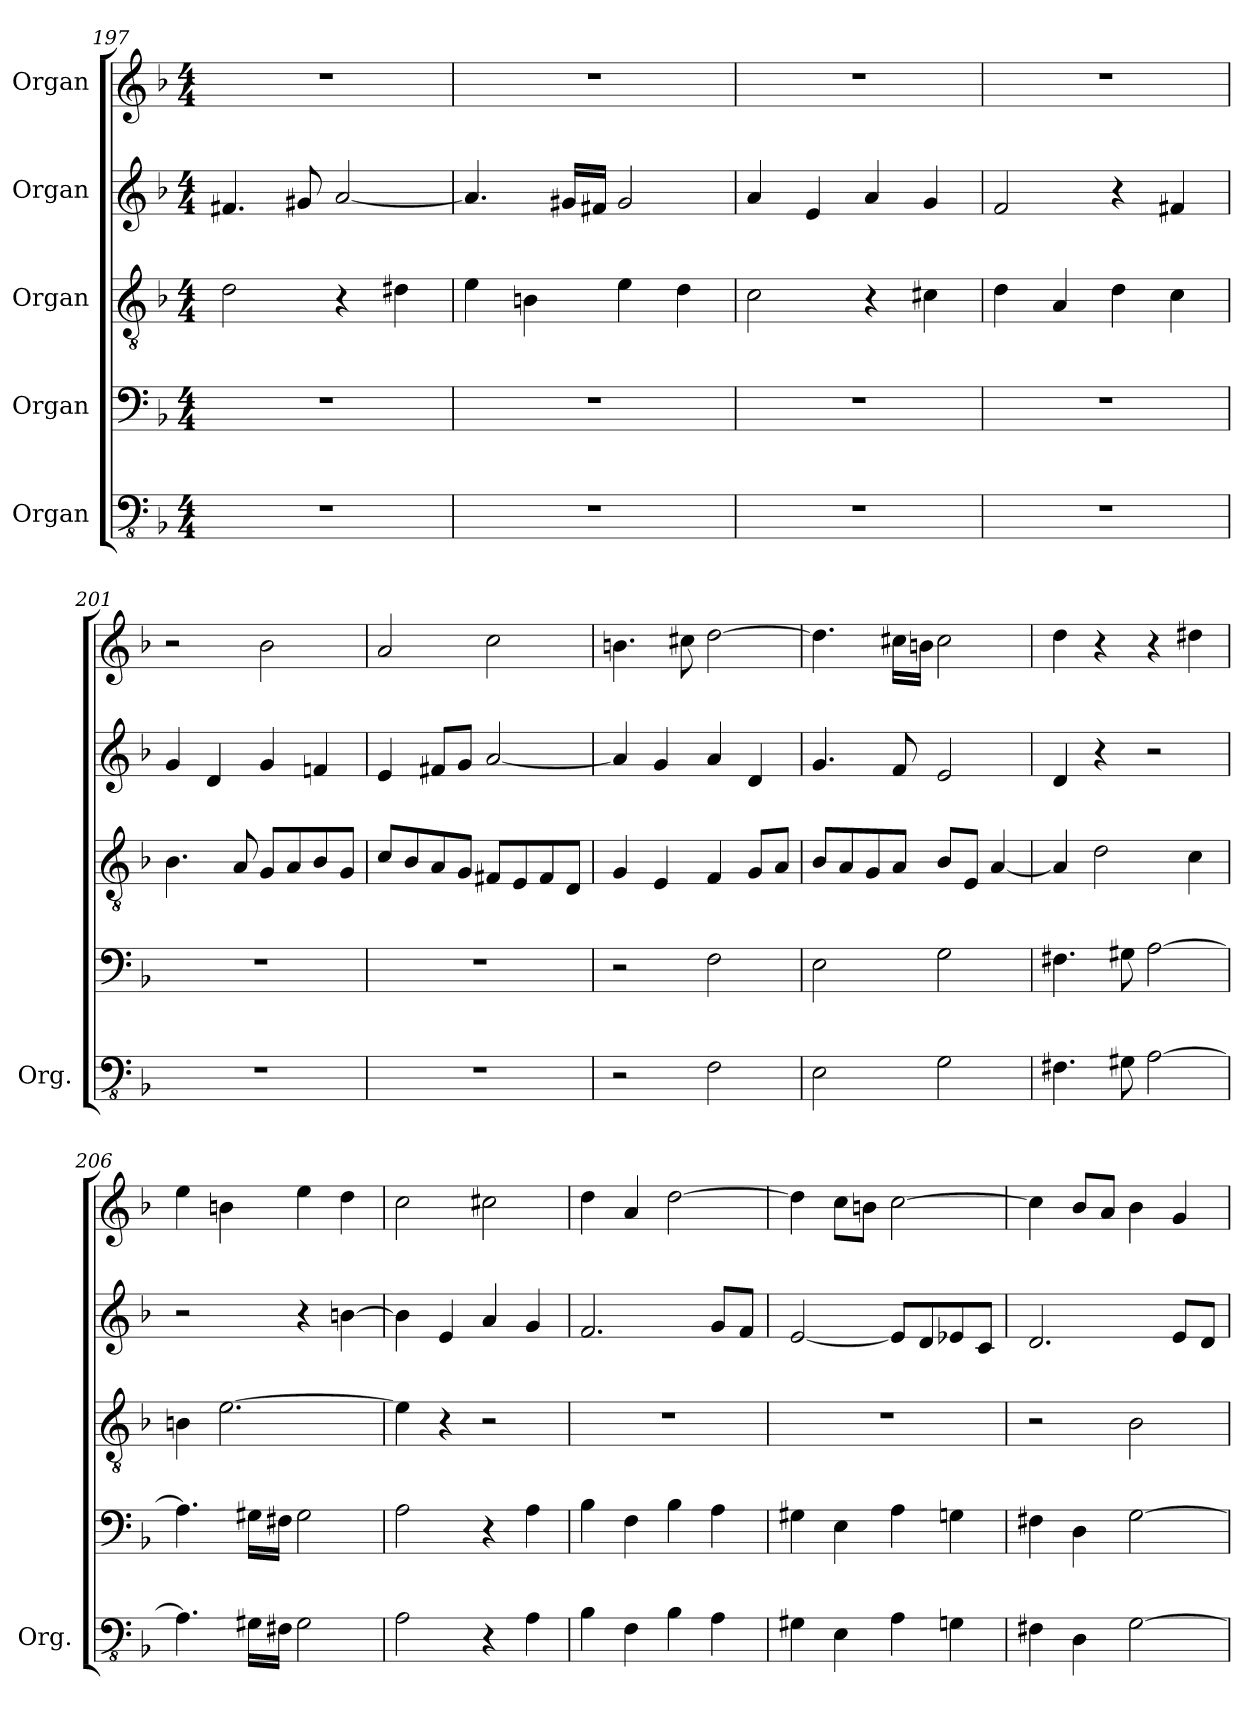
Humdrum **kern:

**kern	**kern	**kern	**kern	**kern
*part5	*part4	*part3	*part2	*part1
*staff5	*staff4	*staff3	*staff2	*staff1
*I"Organ	*I"Organ	*I"Organ	*I"Organ	*I"Organ
*I'Org.	*	*	*	*
*clefFv4	*clefF4	*clefGv2	*clefG2	*clefG2
*k[b-]	*k[b-]	*k[b-]	*k[b-]	*k[b-]
*M4/4	*M4/4	*M4/4	*M4/4	*M4/4
=197	=197	=197	=197	=197
1r	1r	2d\	4.f#X/	1r
.	.	.	8g#X/	.
.	.	4r	[2a/	.
.	.	4d#X\	.	.
=198	=198	=198	=198	=198
1r	1r	4e\	4.a/]	1r
.	.	4Bn\	.	.
.	.	.	16g#X/LL	.
.	.	.	16f#X/JJ	.
.	.	4e\	2g#/	.
.	.	4d\	.	.
=199	=199	=199	=199	=199
1r	1r	2c\	4a/	1r
.	.	.	4e/	.
.	.	4r	4a/	.
.	.	4c#X\	4g/	.
!!LO:PB:g=z
=200	=200	=200	=200	=200
1r	1r	4d\	2f/	1r
.	.	4A/	.	.
.	.	4d\	4r	.
.	.	4c\	4f#X/	.
=201	=201	=201	=201	=201
1r	1r	4.B-\	4g/	2r
.	.	.	4d/	.
.	.	8A/	.	.
.	.	8G/L	4g/	2b-\
.	.	8A/	.	.
.	.	8B-/	4fn/	.
.	.	8G/J	.	.
=202	=202	=202	=202	=202
1r	1r	8c/L	4e/	2a/
.	.	8B-/	.	.
.	.	8A/	8f#X/L	.
.	.	8G/J	8g/J	.
.	.	8F#X/L	[2a/	2cc\
.	.	8E/	.	.
.	.	8F#/	.	.
.	.	8D/J	.	.
=203	=203	=203	=203	=203
2r	2r	4G/	4a/]	4.bn\
.	.	4E/	4g/	.
.	.	.	.	8cc#X\
2FF\	2F\	4F/	4a/	[2dd\
.	.	8G/L	4d/	.
.	.	8A/J	.	.
=204	=204	=204	=204	=204
2EE\	2E\	8B-/L	4.g/	4.dd\]
.	.	8A/	.	.
.	.	8G/	.	.
.	.	8A/J	8f/	16cc#X\LL
.	.	.	.	16bn\JJ
2GG\	2G\	8B-/L	2e/	2cc#\
.	.	8E/J	.	.
.	.	[4A/	.	.
=205	=205	=205	=205	=205
4.FF#X\	4.F#X\	4A/]	4d/	4dd\
.	.	2d\	4r	4r
8GG#X\	8G#X\	.	.	.
[2AA\	[2A\	.	2r	4r
.	.	4c\	.	4dd#X\
!!LO:LB:g=z
=206	=206	=206	=206	=206
4.AA\]	4.A\]	4Bn\	2r	4ee\
.	.	[2.e\	.	4bn\
16GG#X\LL	16G#X\LL	.	.	.
16FF#X\JJ	16F#X\JJ	.	.	.
2GG#\	2G#\	.	4r	4ee\
.	.	.	[4bn\	4dd\
=207	=207	=207	=207	=207
2AA\	2A\	4e\]	4b\]	2cc\
.	.	4r	4e/	.
4r	4r	2r	4a/	2cc#X\
4AA\	4A\	.	4g/	.
=208	=208	=208	=208	=208
4BB-\	4B-\	1r	2.f/	4dd\
4FF\	4F\	.	.	4a/
4BB-\	4B-\	.	.	[2dd\
4AA\	4A\	.	8g/L	.
.	.	.	8f/J	.
=209	=209	=209	=209	=209
4GG#X\	4G#X\	1r	[2e/	4dd\]
4EE\	4E\	.	.	8cc\L
.	.	.	.	8bn\J
4AA\	4A\	.	8e/L]	[2cc\
.	.	.	8d/	.
4GGn\	4Gn\	.	8e-X/	.
.	.	.	8c/J	.
=210	=210	=210	=210	=210
4FF#X\	4F#X\	2r	2.d/	4cc\]
4DD\	4D\	.	.	8b-/L
.	.	.	.	8a/J
[2GG\	[2G\	2B-\	.	4b-\
.	.	.	8e/L	4g/
.	.	.	8d/J	.
=	=	=	=	=
*-	*-	*-	*-	*-
